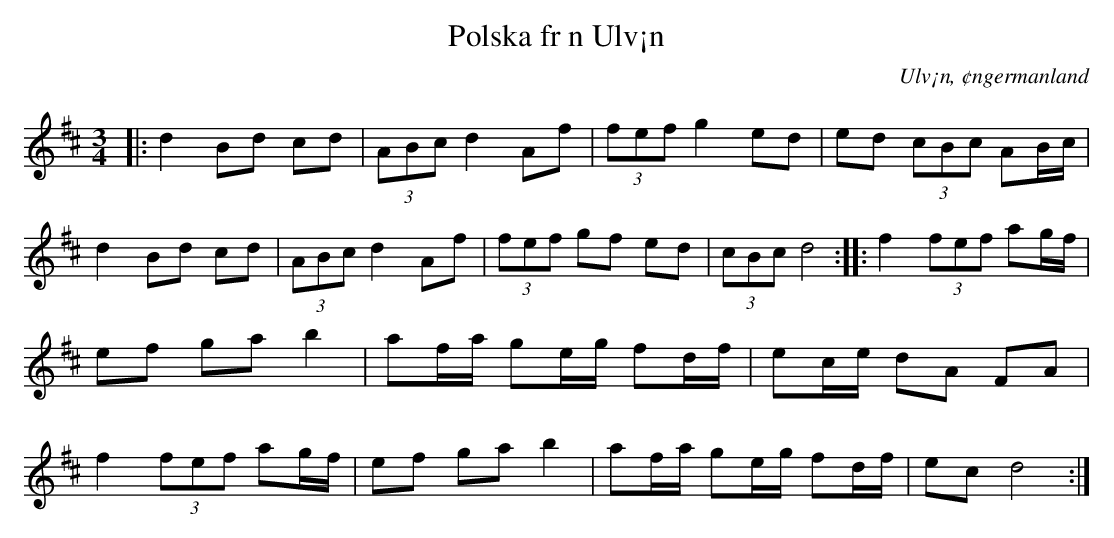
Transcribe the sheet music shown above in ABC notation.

X:1
T:Polska fr n Ulv¡n
O:Ulv¡n, ¢ngermanland
M:3/4
L:1/8
K:D
|: d2 Bd cd | (3ABc d2 Af | (3fef g2 ed | ed (3cBc AB/c/ | d2 Bd cd | (3ABc d2 Af | (3fef gf ed | (3cBc d4 :: f2 (3fef ag/f/ | ef ga b2 | af/a/ ge/g/ fd/f/ | ec/e/ dA FA | f2 (3fef ag/f/ | ef ga b2 | af/a/ ge/g/ fd/f/ | ec d4 :|]
